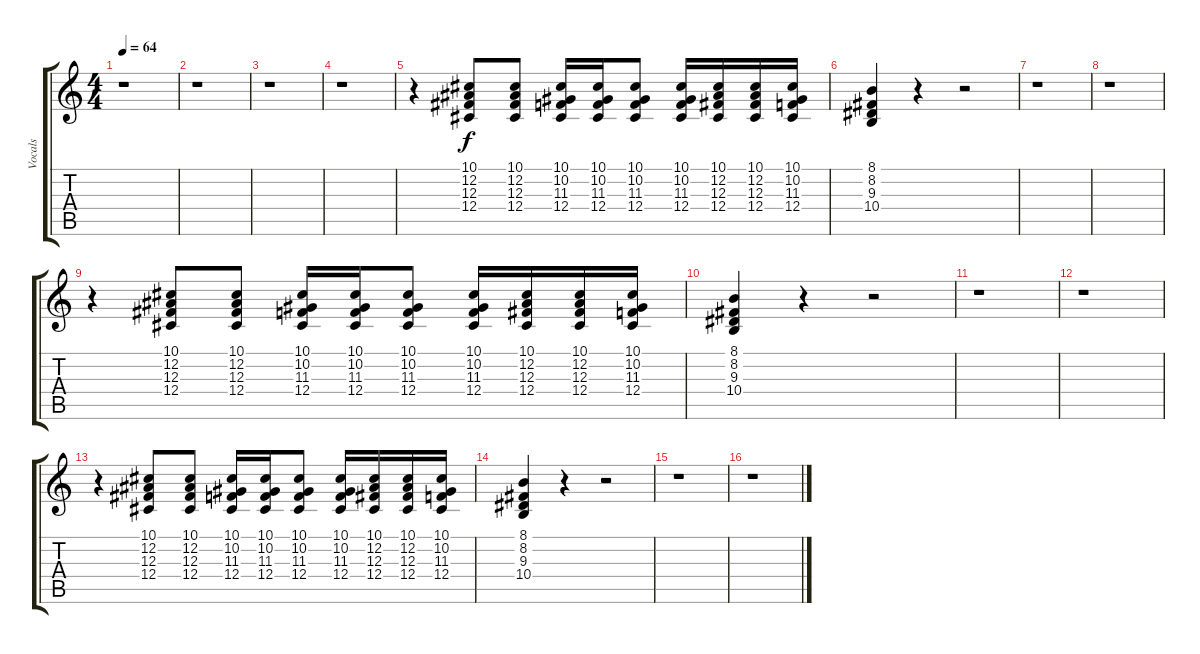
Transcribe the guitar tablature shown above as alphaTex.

\track ("Vocals" "Vocals") {instrument stringensemble1}
\staff {score tabs}
\tuning (Eb4 Bb3 Gb3 Db3 Ab2 Eb2) {hide}
\ts (4 4)
\tempo 64
\clef g2
\ks c
r.1{dy mf} |
r.1 |
r.1 |
r.1 |
r.4 (10.1 12.2 12.3 12.4).8{dy f} (10.1 12.2 12.3 12.4).8 (10.1 10.2 11.3 12.4).16 (10.1 10.2 11.3 12.4).16 (10.1 10.2 11.3 12.4).8 (10.1 10.2 11.3 12.4).16 (10.1 12.2 12.3 12.4).16 (10.1 12.2 12.3 12.4).16 (10.1 10.2 11.3 12.4).16 |
(8.1 8.2 9.3 10.4).4 r.4 r.2 |
r.1 |
r.1 |
r.4 (10.1 12.2 12.3 12.4).8 (10.1 12.2 12.3 12.4).8 (10.1 10.2 11.3 12.4).16 (10.1 10.2 11.3 12.4).16 (10.1 10.2 11.3 12.4).8 (10.1 10.2 11.3 12.4).16 (10.1 12.2 12.3 12.4).16 (10.1 12.2 12.3 12.4).16 (10.1 10.2 11.3 12.4).16 |
(8.1 8.2 9.3 10.4).4 r.4 r.2 |
r.1 |
r.1 |
r.4 (10.1 12.2 12.3 12.4).8 (10.1 12.2 12.3 12.4).8 (10.1 10.2 11.3 12.4).16 (10.1 10.2 11.3 12.4).16 (10.1 10.2 11.3 12.4).8 (10.1 10.2 11.3 12.4).16 (10.1 12.2 12.3 12.4).16 (10.1 12.2 12.3 12.4).16 (10.1 10.2 11.3 12.4).16 |
(8.1 8.2 9.3 10.4).4 r.4 r.2 |
r.1 |
r.1
